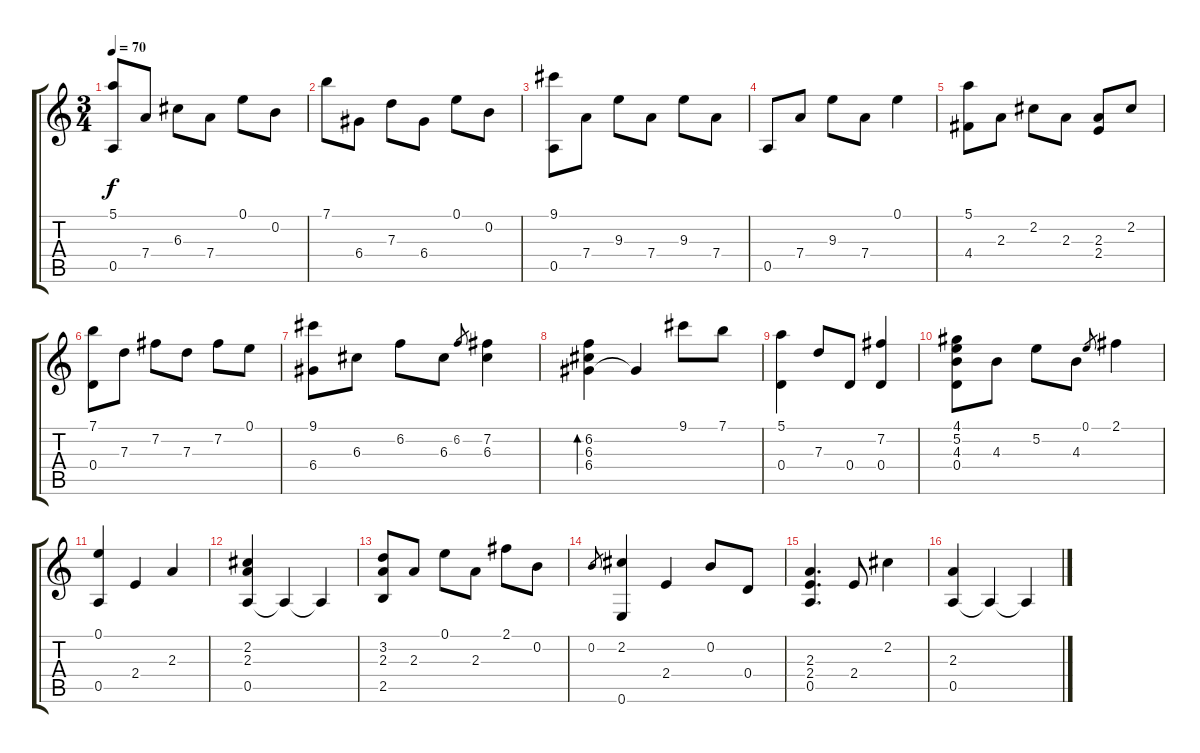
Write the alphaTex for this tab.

\track "" {instrument acousticguitarsteel}
\staff {score tabs}
\tuning (E4 B3 G3 D3 A2 E2) {hide}
\ts (3 4)
\tempo 70
\clef g2
\ks c
(5.1 0.5).8{dy f} 7.4.8 6.3.8 7.4.8 0.1.8 0.2.8 |
7.1.8 6.4.8 7.3.8 6.4.8 0.1.8 0.2.8 |
(9.1 0.5).8 7.4.8 9.3.8 7.4.8 9.3.8 7.4.8 |
0.5.8 7.4.8 9.3.8 7.4.8 0.1.4 |
(5.1 4.4).8 2.3.8 2.2.8 2.3.8 (2.3 2.4).8 2.2.8 |
(7.1 0.4).8 7.3.8 7.2.8 7.3.8 7.2.8 0.1.8 |
(9.1 6.4).8 6.3.8 6.2.8 6.3.8 6.2.8{gr} (7.2 6.3).4 |
(6.2 6.3 6.4).4{bd 480} 6.4{t}.4 9.1.8 7.1.8 |
(5.1 0.4).4 7.3.8 0.4.8 (7.2 0.4).4 |
(4.1 5.2 4.3 0.4).8 4.3.8 5.2.8 4.3.8 0.1.8{gr} 2.1.4 |
(0.1 0.5).4 2.4.4 2.3.4 |
(2.2 2.3 0.5).4 0.5{t}.4 0.5{t}.4 |
(3.2 2.3 2.5).8 2.3.8 0.1.8 2.3.8 2.1.8 0.2.8 |
0.2.8{gr} (2.2 0.6).4 2.4.4 0.2.8 0.4.8 |
(2.3 2.4 0.5).4{d} 2.4.8 2.2.4 |
(2.3 0.5).4 0.5{t}.4 0.5{t}.4
